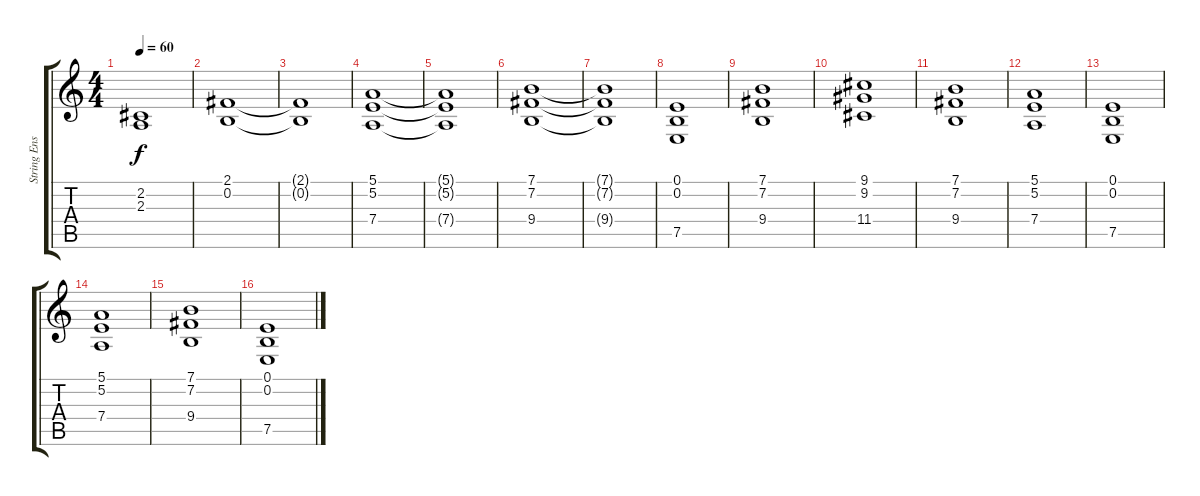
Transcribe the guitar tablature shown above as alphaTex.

\track ("String Ensemble" "String Ens") {instrument stringensemble2}
\staff {score tabs}
\tuning (E4 B3 G3 D3 A2 E2) {hide}
\ts (4 4)
\tempo 60
\clef g2
\ks c
(2.2{t} 2.3{t}).1{dy f} |
(2.1 0.2).1 |
(2.1{t} 0.2{t}).1 |
(5.1 5.2 7.4).1 |
(5.1{t} 5.2{t} 7.4{t}).1 |
(7.1 7.2 9.4).1 |
(7.1{t} 7.2{t} 9.4{t}).1 |
(0.1 0.2 7.5).1 |
(7.1 7.2 9.4).1 |
(9.1 9.2 11.4).1 |
(7.1 7.2 9.4).1 |
(5.1 5.2 7.4).1 |
(0.1 0.2 7.5).1 |
(5.1 5.2 7.4).1 |
(7.1 7.2 9.4).1 |
(0.1 0.2 7.5).1
